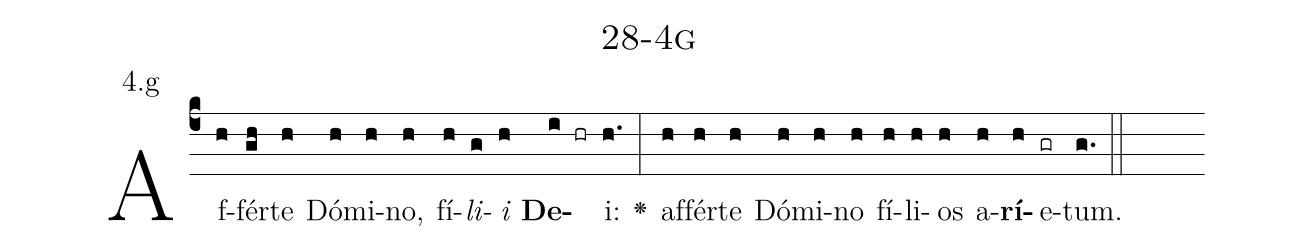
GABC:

name: 28-4g;
annotation: 4.g;
%%
(c4)Af(h)fér(gh)te(h) Dó(h)mi(h)no,(h) fí(h)<i>li</i>(g)<i>i</i>(h) <b>De</b>(i hr)i:(h.) <v>\greheightstar</v>(:) af(h)fér(h)te(h) Dó(h)mi(h)no(h) fí(h)li(h)os(h) a(h)<b>rí</b>(h)e(gr)tum.(g.) (::)


%E(h) u(h) o(h) u(h) a(h) e.(g.) (::)
